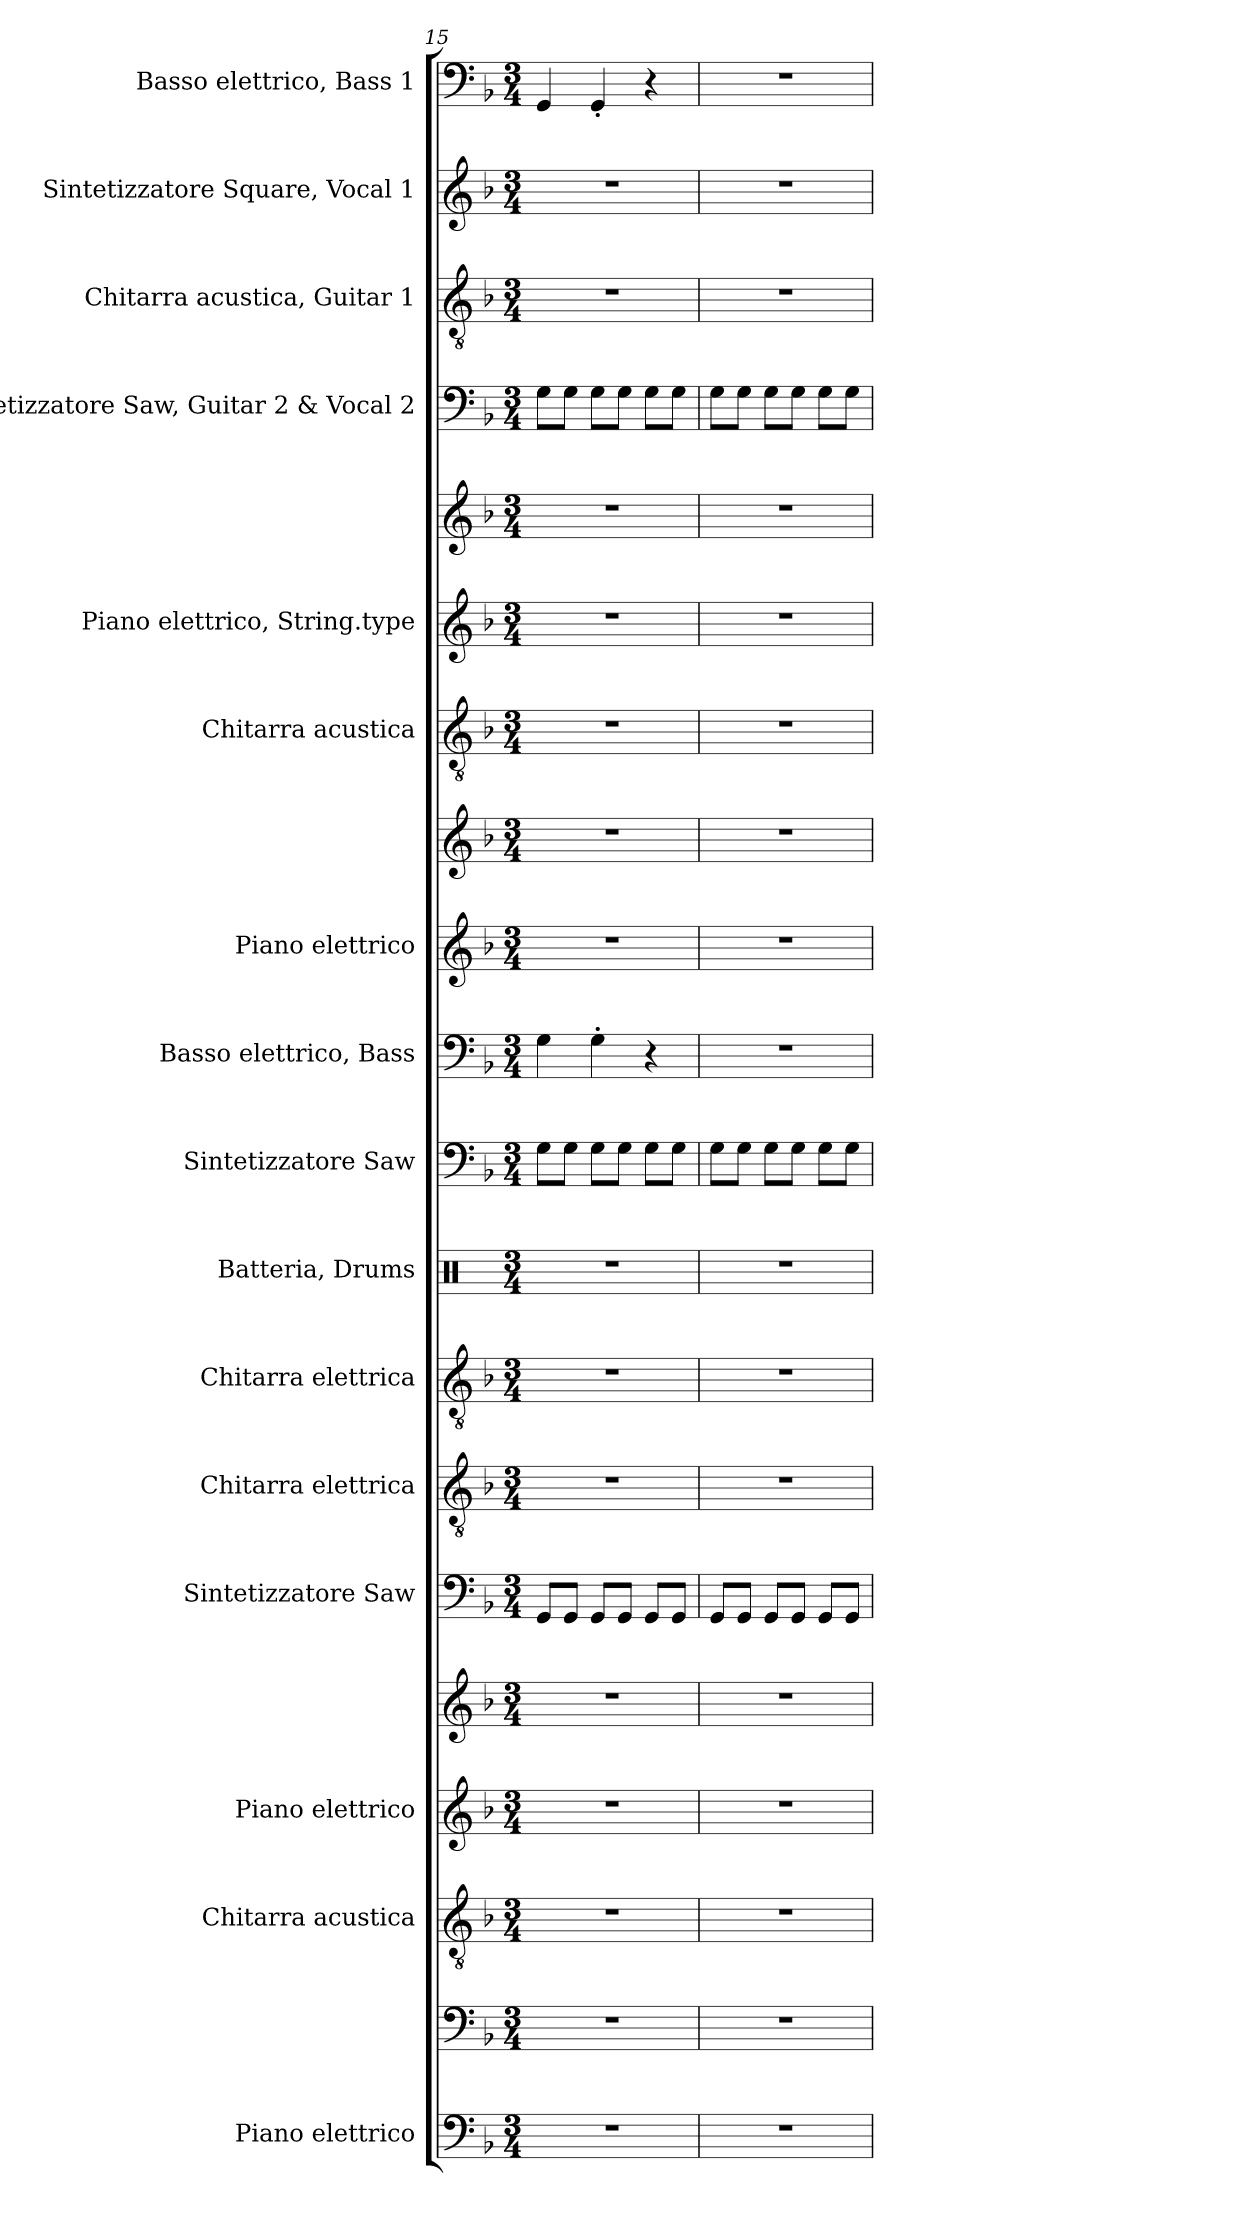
**kern	**kern	**kern	**kern	**kern	**kern	**kern	**kern	**kern	**kern	**kern	**kern	**kern	**kern	**kern	**kern	**kern	**kern	**kern	**kern
*part16	*part16	*part15	*part14	*part14	*part13	*part12	*part11	*part10	*part9	*part8	*part7	*part7	*part6	*part5	*part5	*part4	*part3	*part2	*part1
*staff20	*staff19	*staff18	*staff17	*staff16	*staff15	*staff14	*staff13	*staff12	*staff11	*staff10	*staff9	*staff8	*staff7	*staff6	*staff5	*staff4	*staff3	*staff2	*staff1
*I"Piano elettrico	*	*I"Chitarra acustica	*I"Piano elettrico	*	*I"Sintetizzatore Saw	*I"Chitarra elettrica	*I"Chitarra elettrica	*I"Batteria,  Drums	*I"Sintetizzatore Saw	*I"Basso elettrico,  Bass	*I"Piano elettrico	*	*I"Chitarra acustica	*I"Piano elettrico,  String.type	*	*I"Sintetizzatore Saw,  Guitar 2 &amp; Vocal 2	*I"Chitarra acustica,  Guitar 1	*I"Sintetizzatore Square,  Vocal 1	*I"Basso elettrico,  Bass 1
*	*	*	*	*	*I'Sint.	*I'Chit. el.	*I'Chit. el.	*I'Batt.	*I'Sint.	*I'B. el.	*	*	*	*	*	*I'Sint.	*	*I'Sint.	*I'B. el.
*clefF4	*clefF4	*clefGv2	*clefG2	*clefG2	*clefF4	*clefGv2	*clefGv2	*clefX	*clefF4	*clefF4	*clefG2	*clefG2	*clefGv2	*clefG2	*clefG2	*clefF4	*clefGv2	*clefG2	*clefF4
*	*	*	*	*	*	*	*	*	*	*ITrd7c12	*	*	*	*	*	*	*	*	*ITrd7c12
*k[b-]	*k[b-]	*k[b-]	*k[b-]	*k[b-]	*k[b-]	*k[b-]	*k[b-]	*k[]	*k[b-]	*k[b-]	*k[b-]	*k[b-]	*k[b-]	*k[b-]	*k[b-]	*k[b-]	*k[b-]	*k[b-]	*k[b-]
*M3/4	*M3/4	*M3/4	*M3/4	*M3/4	*M3/4	*M3/4	*M3/4	*M3/4	*M3/4	*M3/4	*M3/4	*M3/4	*M3/4	*M3/4	*M3/4	*M3/4	*M3/4	*M3/4	*M3/4
=15	=15	=15	=15	=15	=15	=15	=15	=15	=15	=15	=15	=15	=15	=15	=15	=15	=15	=15	=15
2.r	2.r	2.r	2.r	2.r	8GG/L	2.r	2.r	2.r	8G\L	4GG\	2.r	2.r	2.r	2.r	2.r	8G\L	2.r	2.r	4GGG/
.	.	.	.	.	8GG/J	.	.	.	8G\J	.	.	.	.	.	.	8G\J	.	.	.
.	.	.	.	.	8GG/L	.	.	.	8G\L	4GG'\	.	.	.	.	.	8G\L	.	.	4GGG'/
.	.	.	.	.	8GG/J	.	.	.	8G\J	.	.	.	.	.	.	8G\J	.	.	.
.	.	.	.	.	8GG/L	.	.	.	8G\L	4r	.	.	.	.	.	8G\L	.	.	4r
.	.	.	.	.	8GG/J	.	.	.	8G\J	.	.	.	.	.	.	8G\J	.	.	.
!!LO:PB:g=z
=16	=16	=16	=16	=16	=16	=16	=16	=16	=16	=16	=16	=16	=16	=16	=16	=16	=16	=16	=16
2.r	2.r	2.r	2.r	2.r	8GG/L	2.r	2.r	2.r	8G\L	2.r	2.r	2.r	2.r	2.r	2.r	8G\L	2.r	2.r	2.r
.	.	.	.	.	8GG/J	.	.	.	8G\J	.	.	.	.	.	.	8G\J	.	.	.
.	.	.	.	.	8GG/L	.	.	.	8G\L	.	.	.	.	.	.	8G\L	.	.	.
.	.	.	.	.	8GG/J	.	.	.	8G\J	.	.	.	.	.	.	8G\J	.	.	.
.	.	.	.	.	8GG/L	.	.	.	8G\L	.	.	.	.	.	.	8G\L	.	.	.
.	.	.	.	.	8GG/J	.	.	.	8G\J	.	.	.	.	.	.	8G\J	.	.	.
=	=	=	=	=	=	=	=	=	=	=	=	=	=	=	=	=	=	=	=
*-	*-	*-	*-	*-	*-	*-	*-	*-	*-	*-	*-	*-	*-	*-	*-	*-	*-	*-	*-
